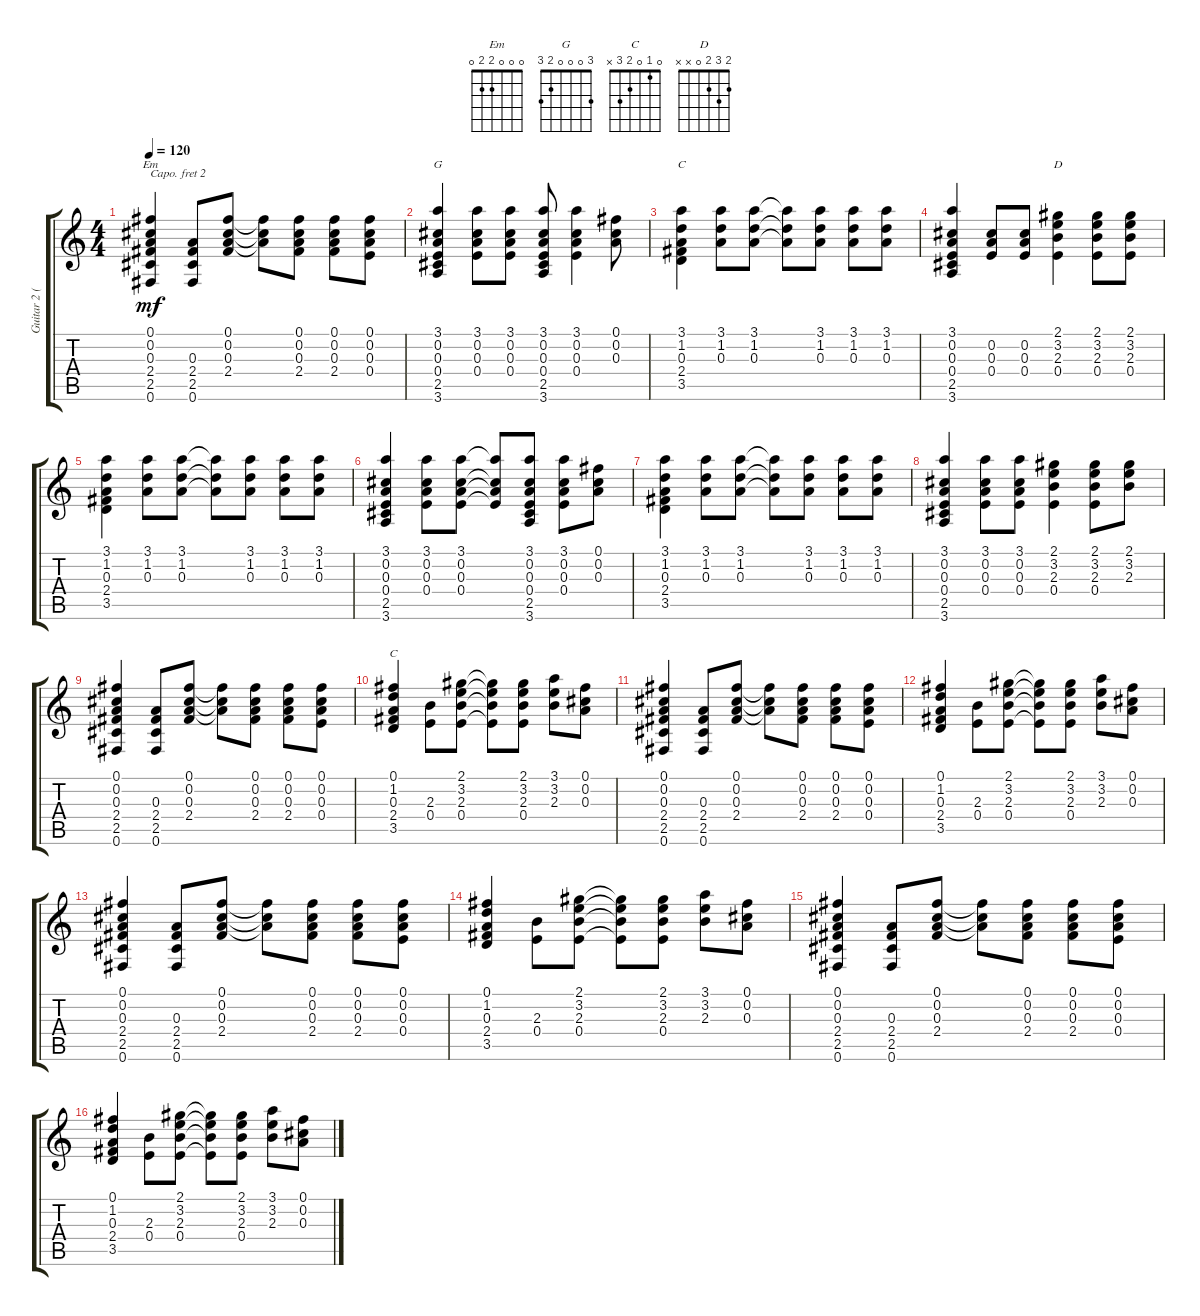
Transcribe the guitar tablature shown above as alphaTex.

\track ("Guitar 2 (capo 2nd)" "Guitar 2 (") {instrument acousticguitarsteel}
\staff {score tabs}
\capo 2
\tuning (E4 B3 G3 D3 A2 E2) {hide}
\chord ("Em" 0 0 0 2 2 0)
\chord ("G" 3 0 0 0 2 3)
\chord ("C" 3 1 0 2 3 x)
\chord ("D" 2 3 2 0 x x)
\chord ("C" 0 1 0 2 3 x)
\ts (4 4)
\tempo 120
\clef g2
\ks c
(0.1 0.2 0.3 2.4 2.5 0.6).4{ch "Em" dy mf} (0.3 2.4 2.5 0.6).8 (0.1 0.2 0.3 2.4).8 (0.1{t} 0.2{t} 0.3{t}).8 (0.1 0.2 0.3 2.4).8 (0.1 0.2 0.3 2.4).8 (0.1 0.2 0.3 0.4).8 |
(3.1 0.2 0.3 0.4 2.5 3.6).4{ch "G"} (3.1 0.2 0.3 0.4).8 (3.1 0.2 0.3 0.4).8 (3.1 0.2 0.3 0.4 2.5 3.6).8 (3.1 0.2 0.3 0.4).4 (0.1 0.2 0.3).8 |
(3.1 1.2 0.3 2.4 3.5).4{ch "C"} (3.1 1.2 0.3).8 (3.1 1.2 0.3).8 (3.1{t} 1.2{t} 0.3{t}).8 (3.1 1.2 0.3).8 (3.1 1.2 0.3).8 (3.1 1.2 0.3).8 |
(3.1 0.2 0.3 0.4 2.5 3.6).4 (0.2 0.3 0.4).8 (0.2 0.3 0.4).8 (2.1 3.2 2.3 0.4).4{ch "D"} (2.1 3.2 2.3 0.4).8 (2.1 3.2 2.3 0.4).8 |
(3.1 1.2 0.3 2.4 3.5).4 (3.1 1.2 0.3).8 (3.1 1.2 0.3).8 (3.1{t} 1.2{t} 0.3{t}).8 (3.1 1.2 0.3).8 (3.1 1.2 0.3).8 (3.1 1.2 0.3).8 |
(3.1 0.2 0.3 0.4 2.5 3.6).4 (3.1 0.2 0.3 0.4).8 (3.1 0.2 0.3 0.4).8 (3.1{t} 0.2{t} 0.3{t} 0.4{t}).8 (3.1 0.2 0.3 0.4 2.5 3.6).8 (3.1 0.2 0.3 0.4).8 (0.1 0.2 0.3).8 |
(3.1 1.2 0.3 2.4 3.5).4 (3.1 1.2 0.3).8 (3.1 1.2 0.3).8 (3.1{t} 1.2{t} 0.3{t}).8 (3.1 1.2 0.3).8 (3.1 1.2 0.3).8 (3.1 1.2 0.3).8 |
(3.1 0.2 0.3 0.4 2.5 3.6).4 (3.1 0.2 0.3 0.4).8 (3.1 0.2 0.3 0.4).8 (2.1 3.2 2.3 0.4).4 (2.1 3.2 2.3 0.4).8 (2.1 3.2 2.3).8 |
(0.1 0.2 0.3 2.4 2.5 0.6).4 (0.3 2.4 2.5 0.6).8 (0.1 0.2 0.3 2.4).8 (0.1{t} 0.2{t} 0.3{t}).8 (0.1 0.2 0.3 2.4).8 (0.1 0.2 0.3 2.4).8 (0.1 0.2 0.3 0.4).8 |
(0.1 1.2 0.3 2.4 3.5).4{ch "C"} (2.3 0.4).8 (2.1 3.2 2.3 0.4).8 (2.1{t} 3.2{t} 2.3{t} 0.4{t}).8 (2.1 3.2 2.3 0.4).8 (3.1 3.2 2.3).8 (0.1 0.2 0.3).8 |
(0.1 0.2 0.3 2.4 2.5 0.6).4 (0.3 2.4 2.5 0.6).8 (0.1 0.2 0.3 2.4).8 (0.1{t} 0.2{t} 0.3{t}).8 (0.1 0.2 0.3 2.4).8 (0.1 0.2 0.3 2.4).8 (0.1 0.2 0.3 0.4).8 |
(0.1 1.2 0.3 2.4 3.5).4 (2.3 0.4).8 (2.1 3.2 2.3 0.4).8 (2.1{t} 3.2{t} 2.3{t} 0.4{t}).8 (2.1 3.2 2.3 0.4).8 (3.1 3.2 2.3).8 (0.1 0.2 0.3).8 |
(0.1 0.2 0.3 2.4 2.5 0.6).4 (0.3 2.4 2.5 0.6).8 (0.1 0.2 0.3 2.4).8 (0.1{t} 0.2{t} 0.3{t}).8 (0.1 0.2 0.3 2.4).8 (0.1 0.2 0.3 2.4).8 (0.1 0.2 0.3 0.4).8 |
(0.1 1.2 0.3 2.4 3.5).4 (2.3 0.4).8 (2.1 3.2 2.3 0.4).8 (2.1{t} 3.2{t} 2.3{t} 0.4{t}).8 (2.1 3.2 2.3 0.4).8 (3.1 3.2 2.3).8 (0.1 0.2 0.3).8 |
(0.1 0.2 0.3 2.4 2.5 0.6).4 (0.3 2.4 2.5 0.6).8 (0.1 0.2 0.3 2.4).8 (0.1{t} 0.2{t} 0.3{t}).8 (0.1 0.2 0.3 2.4).8 (0.1 0.2 0.3 2.4).8 (0.1 0.2 0.3 0.4).8 |
(0.1 1.2 0.3 2.4 3.5).4 (2.3 0.4).8 (2.1 3.2 2.3 0.4).8 (2.1{t} 3.2{t} 2.3{t} 0.4{t}).8 (2.1 3.2 2.3 0.4).8 (3.1 3.2 2.3).8 (0.1 0.2 0.3).8
